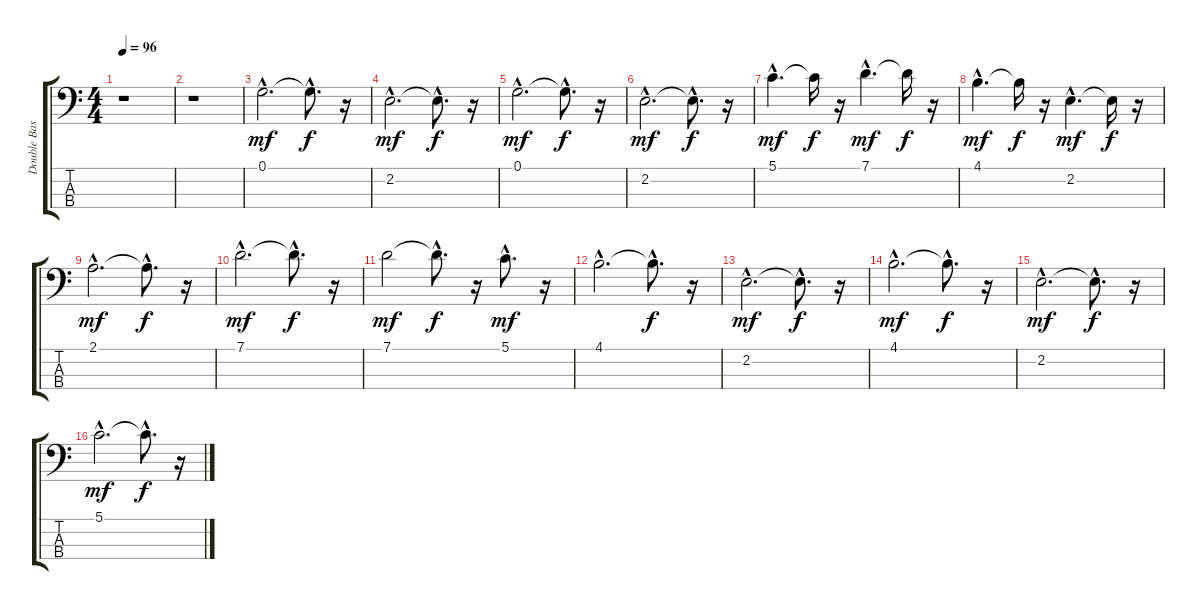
\track ("Double Bass Pluck" "Double Bas") {instrument acousticbass}
\staff {score tabs}
\tuning (G2 D2 A1 E1) {hide}
\ts (4 4)
\tempo 96
\clef f4
\ks c
r.1{dy f} |
r.1 |
0.1{hac}.2{d dy mf} 0.1{hac t}.8{d dy f} r.16 |
2.2{hac}.2{d dy mf} 2.2{hac t}.8{d dy f} r.16 |
0.1{hac}.2{d dy mf} 0.1{hac t}.8{d dy f} r.16 |
2.2{hac}.2{d dy mf} 2.2{hac t}.8{d dy f} r.16 |
5.1{hac}.4{d dy mf} 5.1{t}.16{dy f} r.16 7.1{hac}.4{d dy mf} 7.1{t}.16{dy f} r.16 |
4.1{hac}.4{d dy mf} 4.1{t}.16{dy f} r.16 2.2{hac}.4{d dy mf} 2.2{t}.16{dy f} r.16 |
2.1{hac}.2{d dy mf} 2.1{hac t}.8{d dy f} r.16 |
7.1{hac}.2{d dy mf} 7.1{hac t}.8{d dy f} r.16 |
7.1.2{dy mf} 7.1{hac t}.8{d dy f} r.16 5.1{hac}.8{d dy mf} r.16 |
4.1{hac}.2{d} 4.1{hac t}.8{d dy f} r.16 |
2.2{hac}.2{d dy mf} 2.2{hac t}.8{d dy f} r.16 |
4.1{hac}.2{d dy mf} 4.1{hac t}.8{d dy f} r.16 |
2.2{hac}.2{d dy mf} 2.2{hac t}.8{d dy f} r.16 |
5.1{hac}.2{d dy mf} 5.1{hac t}.8{d dy f} r.16
